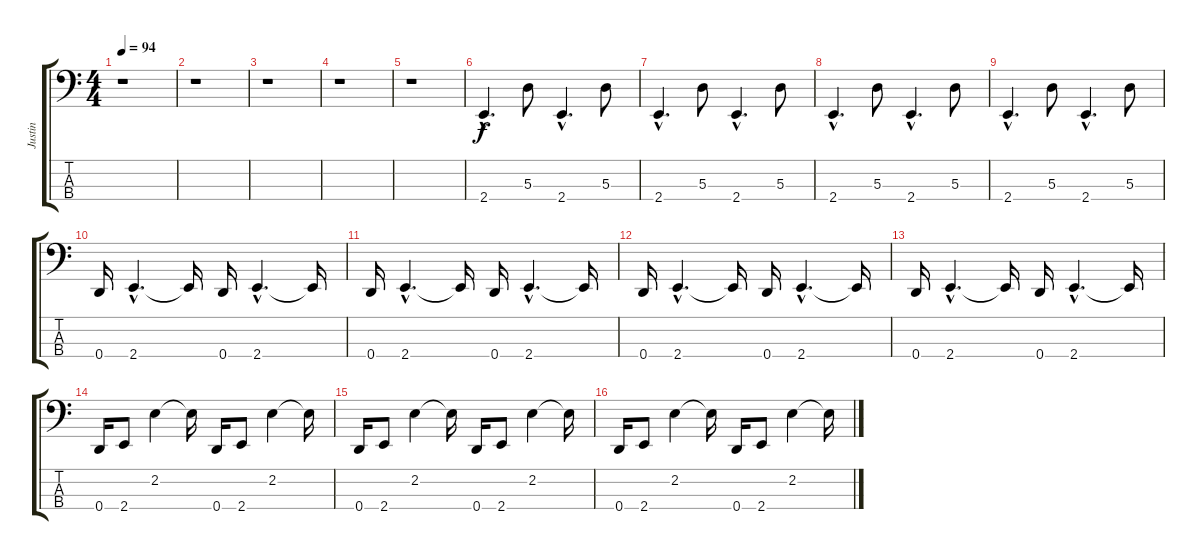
\track ("Justin" "Justin") {instrument electricbasspick}
\staff {score tabs}
\tuning (G2 D2 A1 D1) {hide}
\ts (4 4)
\tempo 94
\clef f4
\ks c
r.1{dy f instrument electricbasspick} |
r.1 |
r.1 |
r.1 |
r.1 |
2.4{hac}.4{d} 5.3.8 2.4{hac}.4{d} 5.3.8 |
2.4{hac}.4{d} 5.3.8 2.4{hac}.4{d} 5.3.8 |
2.4{hac}.4{d} 5.3.8 2.4{hac}.4{d} 5.3.8 |
2.4{hac}.4{d} 5.3.8 2.4{hac}.4{d} 5.3.8 |
0.4.16 2.4{hac}.4{d} 2.4{t}.16 0.4.16 2.4{hac}.4{d} 2.4{t}.16 |
0.4.16 2.4{hac}.4{d} 2.4{t}.16 0.4.16 2.4{hac}.4{d} 2.4{t}.16 |
0.4.16 2.4{hac}.4{d} 2.4{t}.16 0.4.16 2.4{hac}.4{d} 2.4{t}.16 |
0.4.16 2.4{hac}.4{d} 2.4{t}.16 0.4.16 2.4{hac}.4{d} 2.4{t}.16 |
0.4.16 2.4.8 2.2.4 2.2{t}.16 0.4.16 2.4.8 2.2.4 2.2{t}.16 |
0.4.16 2.4.8 2.2.4 2.2{t}.16 0.4.16 2.4.8 2.2.4 2.2{t}.16 |
0.4.16 2.4.8 2.2.4 2.2{t}.16 0.4.16 2.4.8 2.2.4 2.2{t}.16
